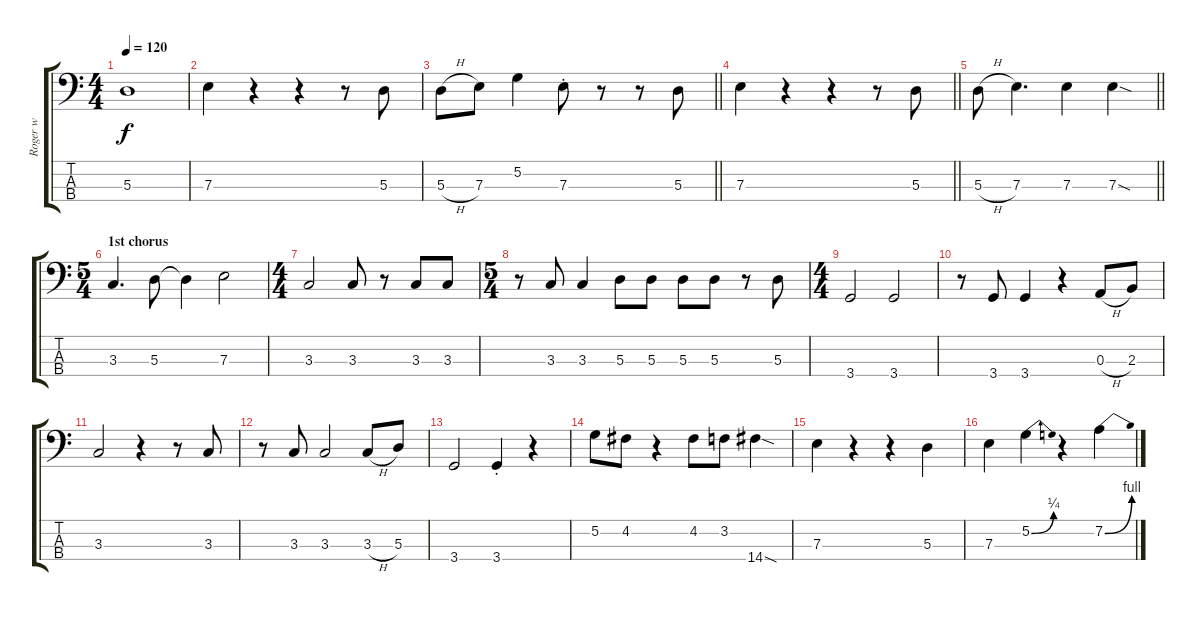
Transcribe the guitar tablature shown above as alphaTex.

\track ("Roger w" "Roger w") {instrument electricbasspick}
\staff {score tabs}
\tuning (G2 D2 A1 E1) {hide}
\ts (4 4)
\tempo 120
\clef f4
\ks c
5.3.1{dy f} |
7.3.4 r.4 r.4 r.8 5.3.8 |
\barLineRight lightlight
5.3{h}.8 7.3.8 5.2.4 7.3{st}.8 r.8 r.8 5.3.8 |
\barLineRight lightlight
7.3.4 r.4 r.4 r.8 5.3.8 |
\barLineRight lightlight
5.3{h}.8 7.3.4{d} 7.3.4 7.3{sod}.4 |
\ts (5 4)
\section ("" "1st chorus")
3.3.4{d} 5.3.8 5.3{t}.4 7.3.2 |
\ts (4 4)
3.3.2 3.3.8 r.8 3.3.8 3.3.8 |
\ts (5 4)
r.8 3.3.8 3.3.4 5.3.8 5.3.8 5.3.8 5.3.8 r.8 5.3.8 |
\ts (4 4)
3.4.2 3.4.2 |
r.8 3.4.8 3.4.4 r.4 0.3{h}.8 2.3.8 |
3.3.2 r.4 r.8 3.3.8 |
r.8 3.3.8 3.3.2 3.3{h}.8 5.3.8 |
3.4.2 3.4{st}.4 r.4 |
5.2.8 4.2.8 r.4 4.2.8 3.2.8 14.4{sod}.4 |
7.3.4 r.4 r.4 5.3.4 |
7.3.4 5.2{be (bend 0 0 60 1)}.4 r.4 7.2{be (bend 0 0 60 4)}.4
